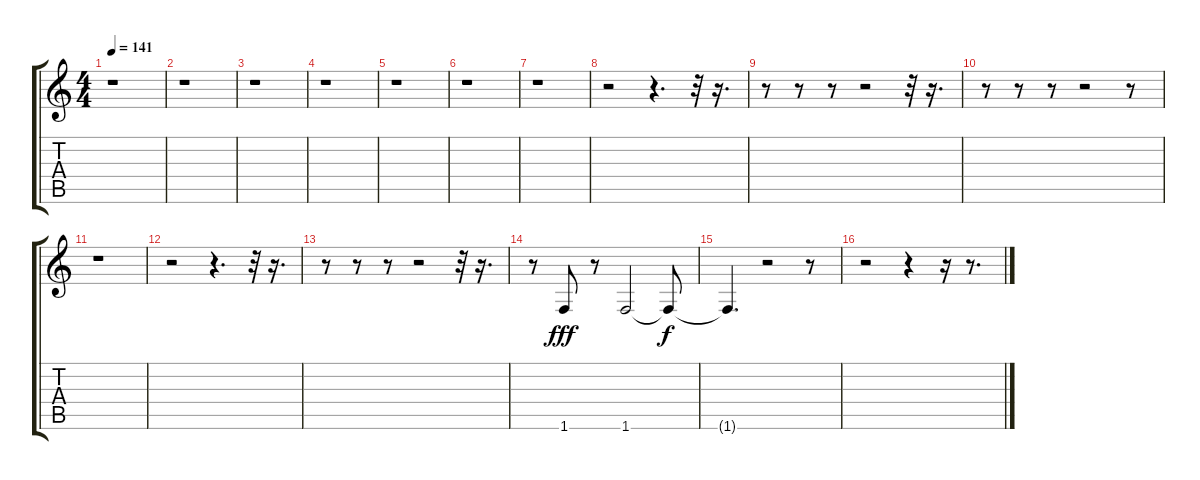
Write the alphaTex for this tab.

\track "" {instrument synthbass1}
\staff {score tabs}
\tuning (E4 B3 G3 D3 A2 E2) {hide}
\ts (4 4)
\tempo 141
\clef g2
\ks c
r.1{dy fff} |
r.1 |
r.1 |
r.1 |
r.1 |
r.1 |
r.1 |
r.2 r.4{d volume 12} r.32 r.16{d} |
r.8 r.8 r.8 r.2 r.32 r.16{d} |
r.8 r.8 r.8 r.2 r.8 |
r.1 |
r.2 r.4{d} r.32 r.16{d} |
r.8 r.8 r.8 r.2 r.32 r.16{d} |
r.8 1.6.8 r.8 1.6.2 1.6{t}.8{dy f} |
1.6{t}.4{d} r.2 r.8 |
r.2 r.4 r.16 r.8{d}
